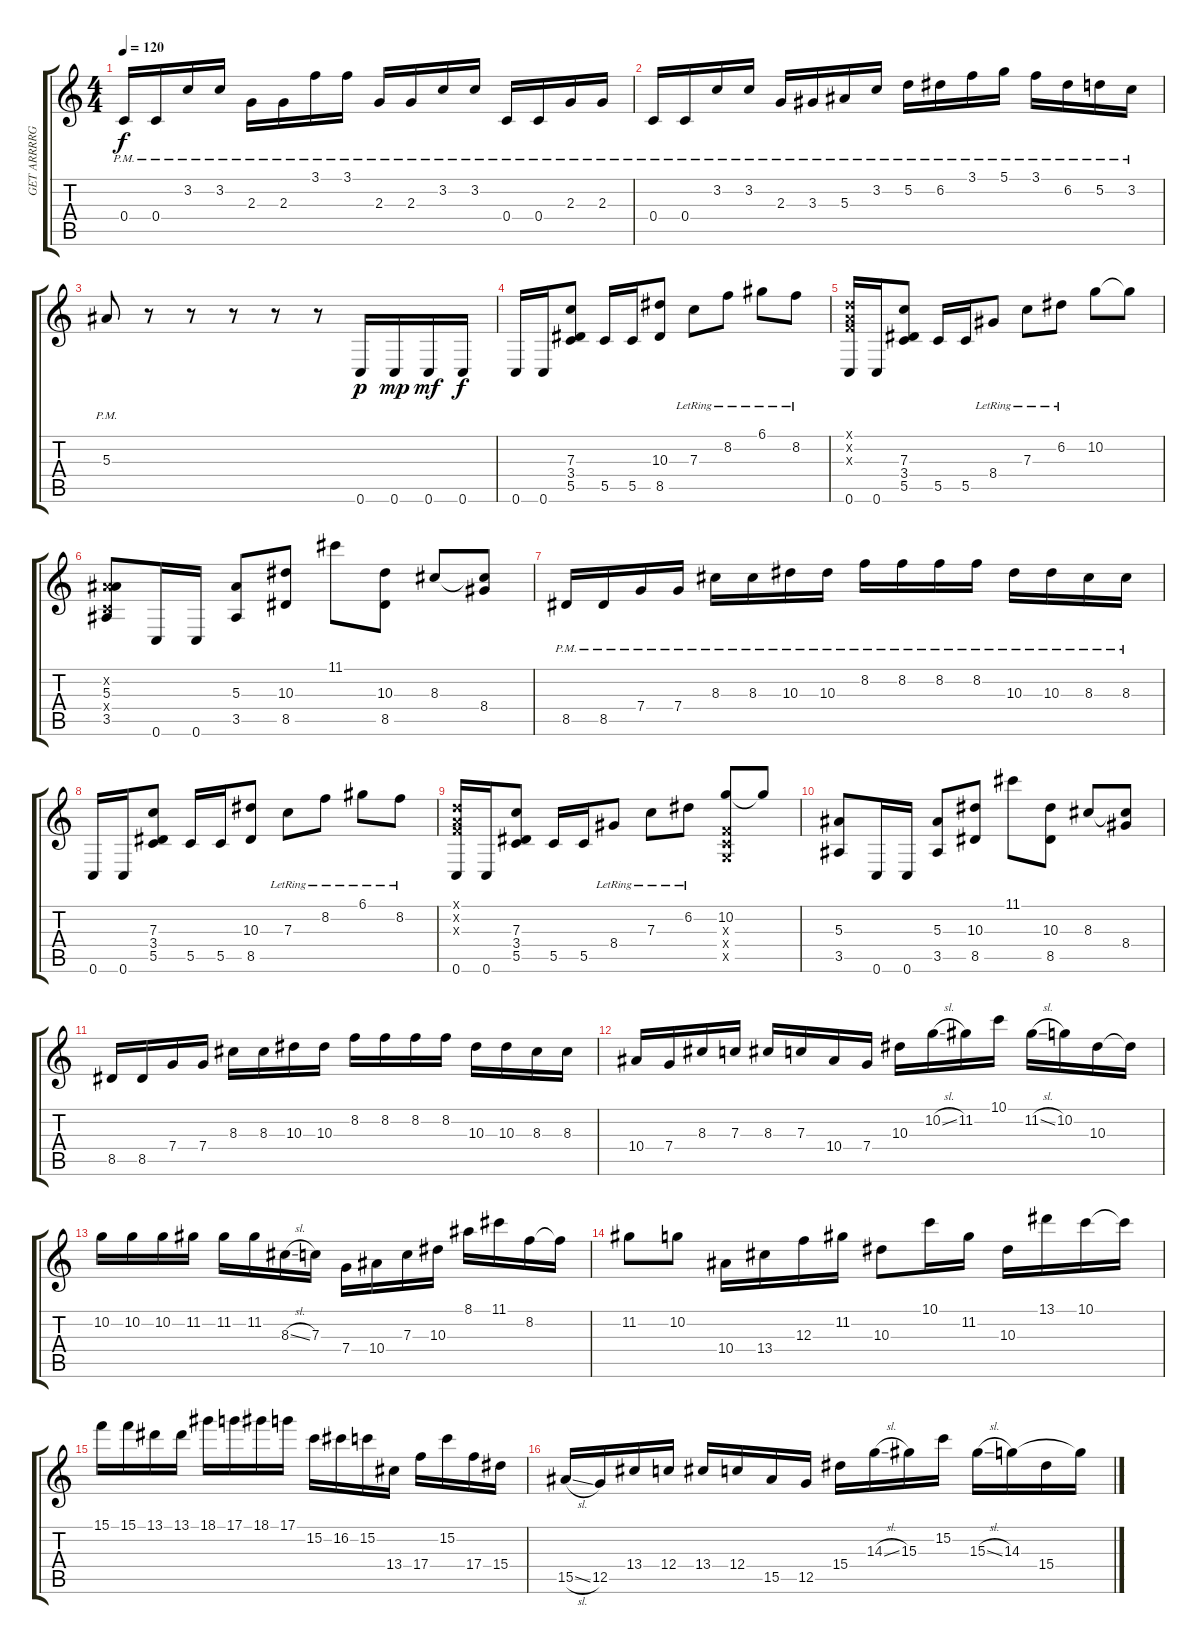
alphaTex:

\track ("GET ARRRRGH 2" "GET ARRRRG") {instrument overdrivenguitar}
\staff {score tabs}
\tuning (D4 A3 F3 C3 G2 C2) {hide}
\ts (4 4)
\tempo 120
\clef g2
\ks c
0.4{pm}.16{dy f} 0.4{pm}.16 3.2{pm}.16 3.2{pm}.16 2.3{pm}.16 2.3{pm}.16 3.1{pm}.16 3.1{pm}.16 2.3{pm}.16 2.3{pm}.16 3.2{pm}.16 3.2{pm}.16 0.4{pm}.16 0.4{pm}.16 2.3{pm}.16 2.3{pm}.16 |
0.4{pm}.16 0.4{pm}.16 3.2{pm}.16 3.2{pm}.16 2.3{pm}.16 3.3{pm}.16 5.3{pm}.16 3.2{pm}.16 5.2{pm}.16 6.2{pm}.16 3.1{pm}.16 5.1{pm}.16 3.1{pm}.16 6.2{pm}.16 5.2{pm}.16 3.2{pm}.16 |
5.3{pm}.8 r.8 r.8 r.8 r.8 r.8 0.6.16{dy p} 0.6.16{dy mp} 0.6.16{dy mf} 0.6.16{dy f} |
0.6.16 0.6.16 (7.3 3.4 5.5).8 5.5.16 5.5.16 (10.3 8.5).8 7.3{lr}.8 8.2{lr}.8 6.1{lr}.8 8.2{lr}.8 |
(0.1{x} 0.2{x} 0.3{x} 0.6).16 0.6.16 (7.3 3.4 5.5).8 5.5.16 5.5.16 8.4{lr}.8 7.3{lr}.8 6.2{lr}.8 10.2.8 10.2{t}.8 |
(0.2{x} 5.3 0.4{x} 3.5).8 0.6.16 0.6.16 (5.3 3.5).8 (10.3 8.5).8 11.1.8 (10.3 8.5).8 8.3.8 (8.3{t} 8.4).8 |
8.5{pm}.16 8.5{pm}.16 7.4{pm}.16 7.4{pm}.16 8.3{pm}.16 8.3{pm}.16 10.3{pm}.16 10.3{pm}.16 8.2{pm}.16 8.2{pm}.16 8.2{pm}.16 8.2{pm}.16 10.3{pm}.16 10.3{pm}.16 8.3{pm}.16 8.3{pm}.16 |
0.6.16 0.6.16 (7.3 3.4 5.5).8 5.5.16 5.5.16 (10.3 8.5).8 7.3{lr}.8 8.2{lr}.8 6.1{lr}.8 8.2{lr}.8 |
(0.1{x} 0.2{x} 0.3{x} 0.6).16 0.6.16 (7.3 3.4 5.5).8 5.5.16 5.5.16 8.4{lr}.8 7.3{lr}.8 6.2{lr}.8 (10.2 0.3{x} 0.4{x} 0.5{x}).8 10.2{t}.8 |
(5.3 3.5).8 0.6.16 0.6.16 (5.3 3.5).8 (10.3 8.5).8 11.1.8 (10.3 8.5).8 8.3.8 (8.3{t} 8.4).8 |
8.5.16 8.5.16 7.4.16 7.4.16 8.3.16 8.3.16 10.3.16 10.3.16 8.2.16 8.2.16 8.2.16 8.2.16 10.3.16 10.3.16 8.3.16 8.3.16 |
10.4.16 7.4.16 8.3.16 7.3.16 8.3.16 7.3.16 10.4.16 7.4.16 10.3.16 10.2{sl}.16 11.2.16 10.1.16 11.2{sl}.16 10.2.16 10.3.16 10.3{t}.16 |
10.2.16 10.2.16 10.2.16 11.2.16 11.2.16 11.2.16 8.3{sl}.16 7.3.16 7.4.16 10.4.16 7.3.16 10.3.16 8.1.16 11.1.16 8.2.16 8.2{t}.16 |
11.2.8 10.2.8 10.4.16 13.4.16 12.3.16 11.2.16 10.3.8 10.1.16 11.2.16 10.3.16 13.1.16 10.1.16 10.1{t}.16 |
15.1.16 15.1.16 13.1.16 13.1.16 18.1.16 17.1.16 18.1.16 17.1.16 15.2.16 16.2.16 15.2.16 13.4.16 17.4.16 15.2.16 17.4.16 15.4.16 |
15.5{sl}.16 12.5.16 13.4.16 12.4.16 13.4.16 12.4.16 15.5.16 12.5.16 15.4.16 14.3{sl}.16 15.3.16 15.2.16 15.3{sl}.16 14.3.16 15.4.16 14.3{t}.16
